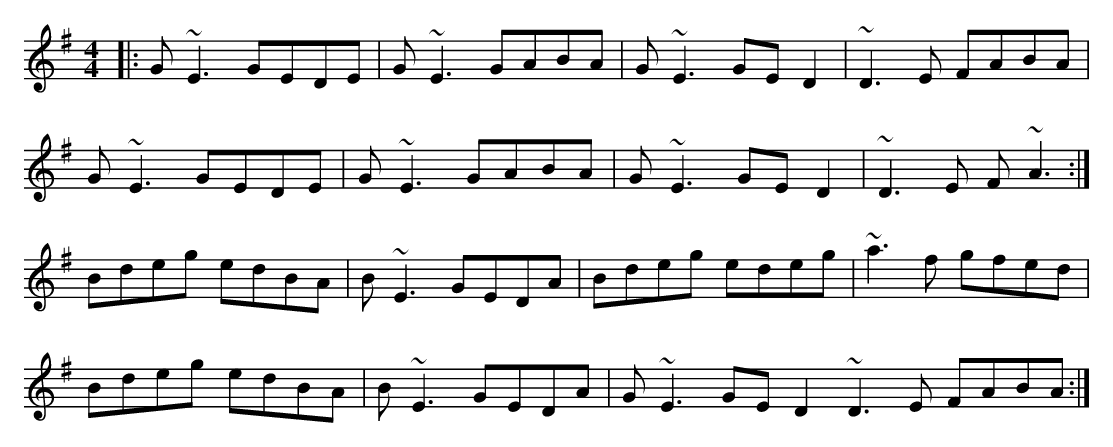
X:1
M:4/4
K:Emin
|:G~E3 GEDE|G~E3 GABA|G~E3 GED2|~D3E FABA|
G~E3 GEDE|G~E3 GABA|G~E3 GED2|~D3E F~A3:|
Bdeg edBA|B~E3 GEDA|Bdeg edeg|~a3f gfed|
Bdeg edBA|B~E3 GEDA|G~E3 GED2 ~D3E FABA:|
